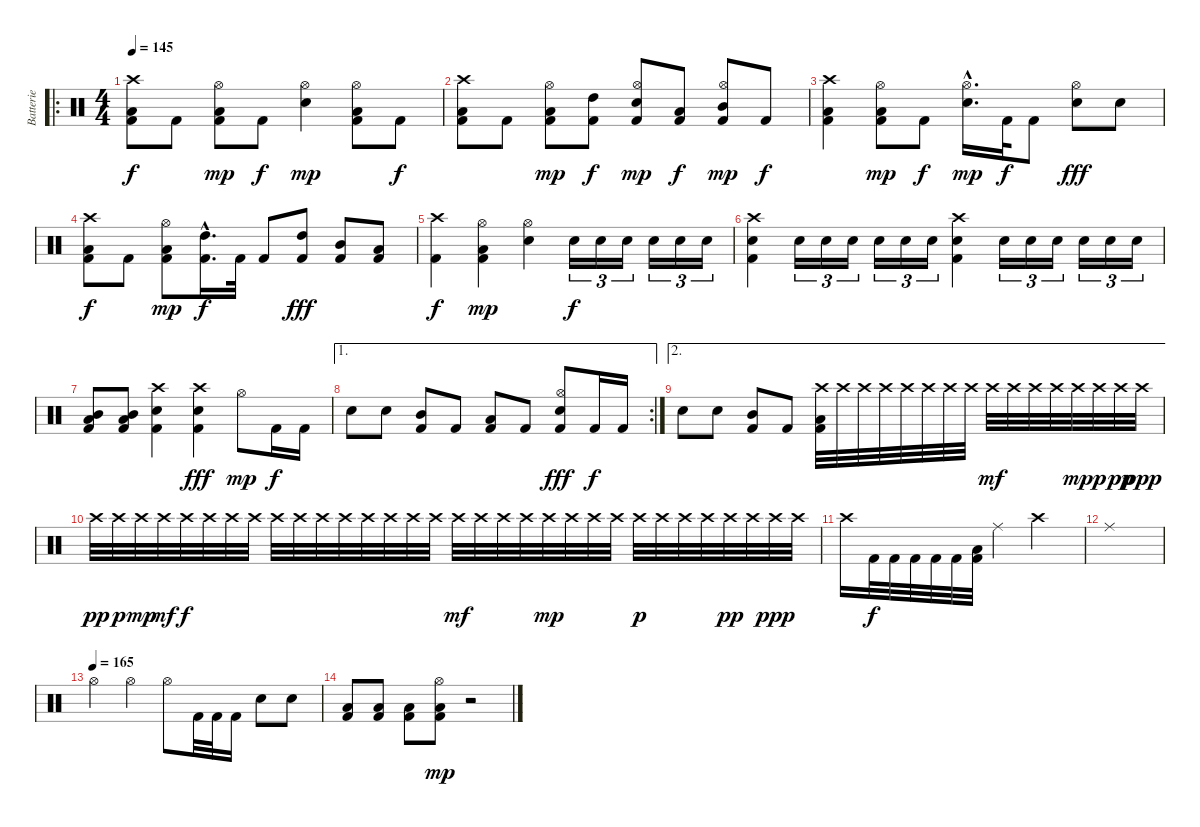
\track ("Batterie" "Batterie") {instrument percussion}
\staff {score}
\articulation defaults
\ro
\ts (4 4)
\tempo 145
\clef neutral
\ks c
("Crash high (hit)" "Low Tom (hit)" "Kick (hit) 2").8{dy f} "Kick (hit) 2".8 ("Hi-Hat (open)" "Low Tom (hit)" "Kick (hit) 2").8{dy mp} "Kick (hit) 2".8{dy f} ("Hi-Hat (open)" "Electric Snare (hit)").4{dy mp} ("Hi-Hat (open)" "Low Tom (hit)" "Kick (hit) 2").8 "Kick (hit) 2".8{dy f} |
("Crash high (hit)" "Low Tom (hit)" "Kick (hit) 2").8 "Kick (hit) 2".8 ("Hi-Hat (open)" "Low Tom (hit)" "Kick (hit) 2").8{dy mp} ("High Tom (hit)" "Kick (hit) 2").8{dy f} ("Hi-Hat (open)" "Electric Snare (hit)" "Kick (hit) 2").8{dy mp} ("Low Tom (hit)" "Kick (hit) 2").8{dy f} ("Hi-Hat (open)" "Mid Tom (hit)" "Kick (hit) 2").8{dy mp} "Kick (hit) 2".8{dy f} |
("Crash high (hit)" "Low Tom (hit)" "Kick (hit) 2").4 ("Hi-Hat (open)" "Low Tom (hit)" "Kick (hit) 2").8{dy mp} "Kick (hit) 2".8{dy f} ("Hi-Hat (open)"{hac} "Electric Snare (hit)"{hac}).16{d dy mp} "Kick (hit) 2".32{dy f} "Kick (hit) 2".8 ("Hi-Hat (open)" "Electric Snare (hit)").8{dy fff} "Electric Snare (hit)".8 |
("Crash high (hit)" "Low Tom (hit)" "Kick (hit) 2").8{dy f} "Kick (hit) 2".8 ("Hi-Hat (open)" "Low Tom (hit)" "Kick (hit) 2").8{dy mp} ("High Tom (hit)"{hac} "Kick (hit) 2"{hac}).16{d dy f} "Kick (hit) 2".32 "Kick (hit) 2".8 ("High Tom (hit)" "Kick (hit) 2").8{dy fff} ("Mid Tom (hit)" "Kick (hit) 2").8 ("Low Tom (hit)" "Kick (hit) 2").8 |
("Crash high (hit)" "Kick (hit) 2").4{dy f} ("Hi-Hat (open)" "Low Tom (hit)" "Kick (hit) 2").4{dy mp} ("Hi-Hat (open)" "Electric Snare (hit)").4 "Electric Snare (hit)".16{tu (3 2) dy f} "Electric Snare (hit)".16{tu (3 2)} "Electric Snare (hit)".16{tu (3 2)} "Electric Snare (hit)".16{tu (3 2)} "Electric Snare (hit)".16{tu (3 2)} "Electric Snare (hit)".16{tu (3 2)} |
("Crash high (hit)" "Electric Snare (hit)" "Kick (hit) 2").4 "Electric Snare (hit)".16{tu (3 2)} "Electric Snare (hit)".16{tu (3 2)} "Electric Snare (hit)".16{tu (3 2)} "Electric Snare (hit)".16{tu (3 2)} "Electric Snare (hit)".16{tu (3 2)} "Electric Snare (hit)".16{tu (3 2)} ("Crash high (hit)" "Electric Snare (hit)" "Kick (hit) 2").4 "Electric Snare (hit)".16{tu (3 2)} "Electric Snare (hit)".16{tu (3 2)} "Electric Snare (hit)".16{tu (3 2)} "Electric Snare (hit)".16{tu (3 2)} "Electric Snare (hit)".16{tu (3 2)} "Electric Snare (hit)".16{tu (3 2)} |
("Mid Tom (hit)" "Low Tom (hit)" "Kick (hit) 2").8 ("Mid Tom (hit)" "Low Tom (hit)" "Kick (hit) 2").8 ("Crash high (hit)" "Electric Snare (hit)" "Kick (hit) 2").4 ("Crash high (hit)" "Electric Snare (hit)" "Kick (hit) 2").4{dy fff} "Hi-Hat (open)".8{dy mp} "Kick (hit) 2".16{dy f} "Kick (hit) 2".16 |
\ae 1
\rc 2 "Electric Snare (hit)".8 "Electric Snare (hit)".8
("Mid Tom (hit)" "Kick (hit) 2").8 "Kick (hit) 2".8 ("Low Tom (hit)" "Kick (hit) 2").8 "Kick (hit) 2".8 ("Hi-Hat (open)" "Electric Snare (hit)" "Kick (hit) 2").8{dy fff} "Kick (hit) 2".16{dy f} "Kick (hit) 2".16 |
\ae 2 "Electric Snare (hit)".8 "Electric Snare (hit)".8
("Mid Tom (hit)" "Kick (hit) 2").8 "Kick (hit) 2".8 ("Crash high (hit)" "Low Tom (hit)" "Kick (hit) 2").32 "Crash high (hit)".32 "Crash high (hit)".32 "Crash high (hit)".32 "Crash high (hit)".32 "Crash high (hit)".32 "Crash high (hit)".32 "Crash high (hit)".32 "Crash high (hit)".32{dy mf} "Crash high (hit)".32 "Crash high (hit)".32 "Crash high (hit)".32 "Crash high (hit)".32{dy mp} "Crash high (hit)".32{dy p} "Crash high (hit)".32{dy pp} "Crash high (hit)".32{dy ppp} |
"Crash high (hit)".32{dy pp} "Crash high (hit)".32{dy p} "Crash high (hit)".32{dy mp} "Crash high (hit)".32{dy mf} "Crash high (hit)".32{dy f} "Crash high (hit)".32 "Crash high (hit)".32 "Crash high (hit)".32 "Crash high (hit)".32 "Crash high (hit)".32 "Crash high (hit)".32 "Crash high (hit)".32 "Crash high (hit)".32 "Crash high (hit)".32 "Crash high (hit)".32 "Crash high (hit)".32 "Crash high (hit)".32{dy mf} "Crash high (hit)".32 "Crash high (hit)".32 "Crash high (hit)".32 "Crash high (hit)".32{dy mp} "Crash high (hit)".32 "Crash high (hit)".32 "Crash high (hit)".32 "Crash high (hit)".32{dy p} "Crash high (hit)".32 "Crash high (hit)".32 "Crash high (hit)".32 "Crash high (hit)".32{dy pp} "Crash high (hit)".32 "Crash high (hit)".32{dy ppp} "Crash high (hit)".32 |
"Crash high (hit)".16 "Kick (hit) 2".32{dy f} "Kick (hit) 2".32 "Kick (hit) 2".32 "Kick (hit) 2".32 "Kick (hit) 2".32 ("Low Tom (hit)" "Kick (hit) 2").32 "Ride (middle)".4 "Crash high (hit)".2 |
"Ride (middle)".1 |
\tempo (165)
"Hi-Hat (open)".4 "Hi-Hat (open)".4 "Hi-Hat (open)".8 "Kick (hit) 2".32 "Kick (hit) 2".32 "Kick (hit) 2".16 "Electric Snare (hit)".8 "Electric Snare (hit)".8 |
("Low Tom (hit)" "Kick (hit) 2").8 ("Low Tom (hit)" "Kick (hit) 2").8 ("Low Tom (hit)" "Kick (hit) 2").8 ("Hi-Hat (open)" "Low Tom (hit)" "Kick (hit) 2").8{dy mp} r.2
